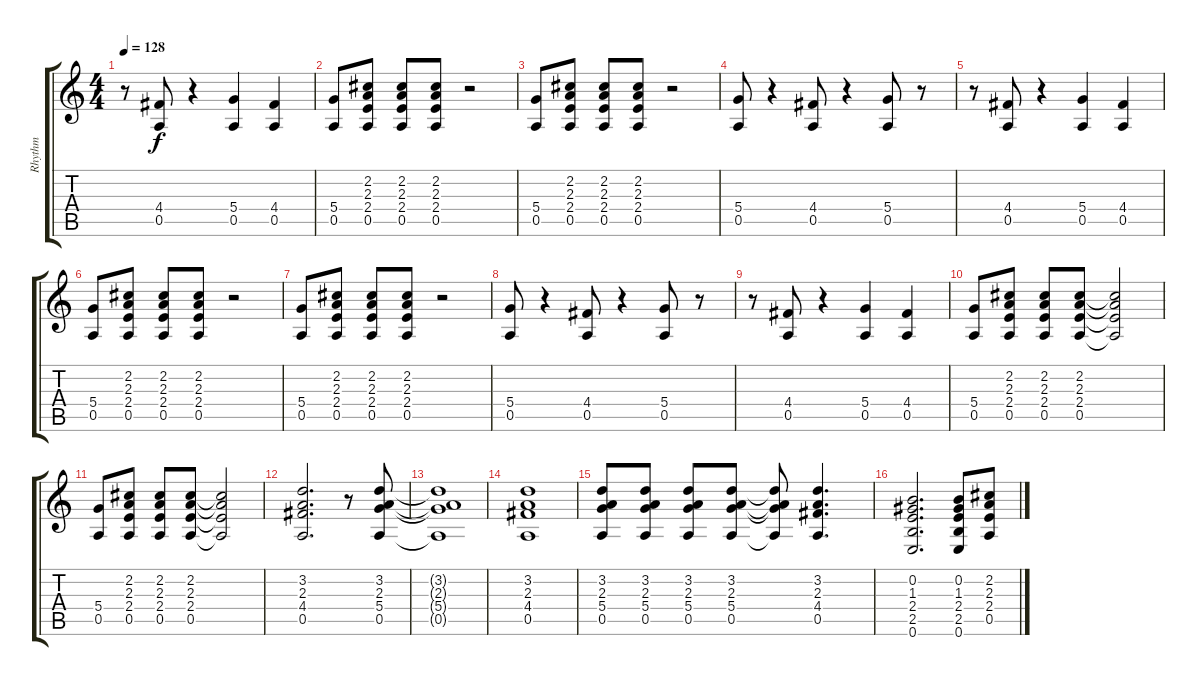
\track ("Rhythm" "Rhythm") {instrument overdrivenguitar}
\staff {score tabs}
\tuning (E4 B3 G3 D3 A2 E2) {hide}
\ts (4 4)
\tempo 128
\clef g2
\ks c
r.8{dy f} (4.4 0.5).8 r.4 (5.4 0.5).4 (4.4 0.5).4 |
(5.4 0.5).8 (2.2 2.3 2.4 0.5).8 (2.2 2.3 2.4 0.5).8 (2.2 2.3 2.4 0.5).8 r.2 |
(5.4 0.5).8 (2.2 2.3 2.4 0.5).8 (2.2 2.3 2.4 0.5).8 (2.2 2.3 2.4 0.5).8 r.2 |
(5.4 0.5).8 r.4 (4.4 0.5).8 r.4 (5.4 0.5).8 r.8 |
r.8 (4.4 0.5).8 r.4 (5.4 0.5).4 (4.4 0.5).4 |
(5.4 0.5).8 (2.2 2.3 2.4 0.5).8 (2.2 2.3 2.4 0.5).8 (2.2 2.3 2.4 0.5).8 r.2 |
(5.4 0.5).8 (2.2 2.3 2.4 0.5).8 (2.2 2.3 2.4 0.5).8 (2.2 2.3 2.4 0.5).8 r.2 |
(5.4 0.5).8 r.4 (4.4 0.5).8 r.4 (5.4 0.5).8 r.8 |
r.8 (4.4 0.5).8 r.4 (5.4 0.5).4 (4.4 0.5).4 |
(5.4 0.5).8 (2.2 2.3 2.4 0.5).8 (2.2 2.3 2.4 0.5).8 (2.2 2.3 2.4 0.5).8 (2.2{t} 2.3{t} 2.4{t} 0.5{t}).2 |
(5.4 0.5).8 (2.2 2.3 2.4 0.5).8 (2.2 2.3 2.4 0.5).8 (2.2 2.3 2.4 0.5).8 (2.2{t} 2.3{t} 2.4{t} 0.5{t}).2 |
(3.2 2.3 4.4 0.5).2{d} r.8 (3.2 2.3 5.4 0.5).8 |
(3.2{t} 2.3{t} 5.4{t} 0.5{t}).1 |
(3.2 2.3 4.4 0.5).1 |
(3.2 2.3 5.4 0.5).8 (3.2 2.3 5.4 0.5).8 (3.2 2.3 5.4 0.5).8 (3.2 2.3 5.4 0.5).8 (3.2{t} 2.3{t} 5.4{t} 0.5{t}).8 (3.2 2.3 4.4 0.5).4{d} |
(0.2 1.3 2.4 2.5 0.6).2{d} (0.2 1.3 2.4 2.5 0.6).8 (2.2 2.3 2.4 0.5).8
